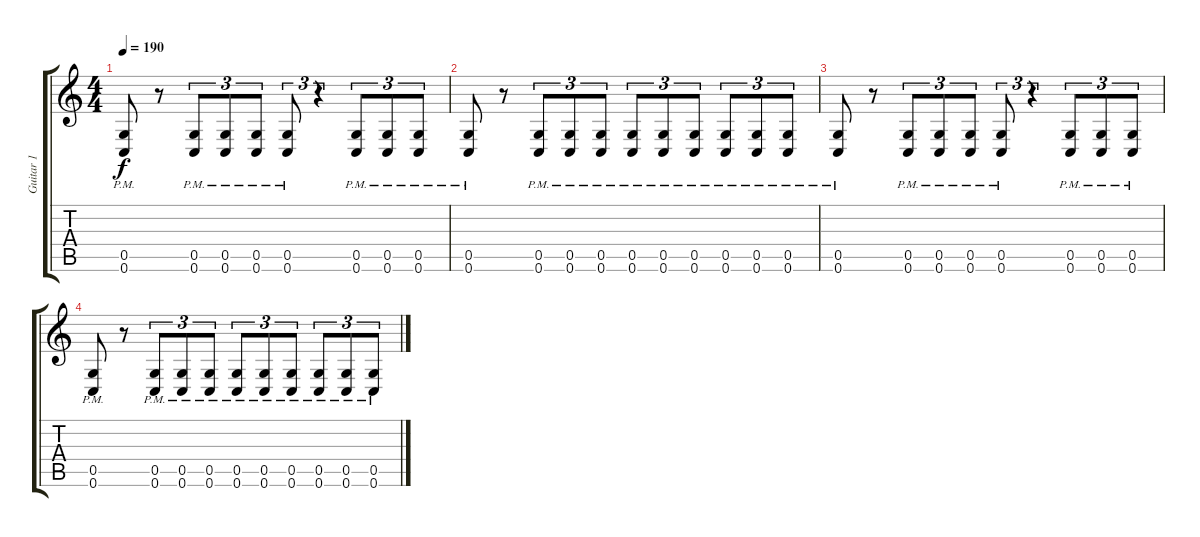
\track ("Guitar 1" "Guitar 1") {instrument distortionguitar}
\staff {score tabs}
\tuning (D4 A3 F3 C3 G2 C2) {hide}
\ts (4 4)
\tempo 190
\clef g2
\ks c
(0.5{pm} 0.6{pm}).8{dy f} r.8 (0.5{pm} 0.6{pm}).8{tu (3 2)} (0.5{pm} 0.6{pm}).8{tu (3 2)} (0.5{pm} 0.6{pm}).8{tu (3 2)} (0.5{pm} 0.6{pm}).8{tu (3 2)} r.4{tu (3 2)} (0.5{pm} 0.6{pm}).8{tu (3 2)} (0.5{pm} 0.6{pm}).8{tu (3 2)} (0.5{pm} 0.6{pm}).8{tu (3 2)} |
(0.5{pm} 0.6{pm}).8 r.8 (0.5{pm} 0.6{pm}).8{tu (3 2)} (0.5{pm} 0.6{pm}).8{tu (3 2)} (0.5{pm} 0.6{pm}).8{tu (3 2)} (0.5{pm} 0.6{pm}).8{tu (3 2)} (0.5{pm} 0.6{pm}).8{tu (3 2)} (0.5{pm} 0.6{pm}).8{tu (3 2)} (0.5{pm} 0.6{pm}).8{tu (3 2)} (0.5{pm} 0.6{pm}).8{tu (3 2)} (0.5{pm} 0.6{pm}).8{tu (3 2)} |
(0.5{pm} 0.6{pm}).8 r.8 (0.5{pm} 0.6{pm}).8{tu (3 2)} (0.5{pm} 0.6{pm}).8{tu (3 2)} (0.5{pm} 0.6{pm}).8{tu (3 2)} (0.5{pm} 0.6{pm}).8{tu (3 2)} r.4{tu (3 2)} (0.5{pm} 0.6{pm}).8{tu (3 2)} (0.5{pm} 0.6{pm}).8{tu (3 2)} (0.5{pm} 0.6{pm}).8{tu (3 2)} |
(0.5{pm} 0.6{pm}).8 r.8 (0.5{pm} 0.6{pm}).8{tu (3 2)} (0.5{pm} 0.6{pm}).8{tu (3 2)} (0.5{pm} 0.6{pm}).8{tu (3 2)} (0.5{pm} 0.6{pm}).8{tu (3 2)} (0.5{pm} 0.6{pm}).8{tu (3 2)} (0.5{pm} 0.6{pm}).8{tu (3 2)} (0.5{pm} 0.6{pm}).8{tu (3 2)} (0.5{pm} 0.6{pm}).8{tu (3 2)} (0.5{pm} 0.6{pm}).8{tu (3 2)}
